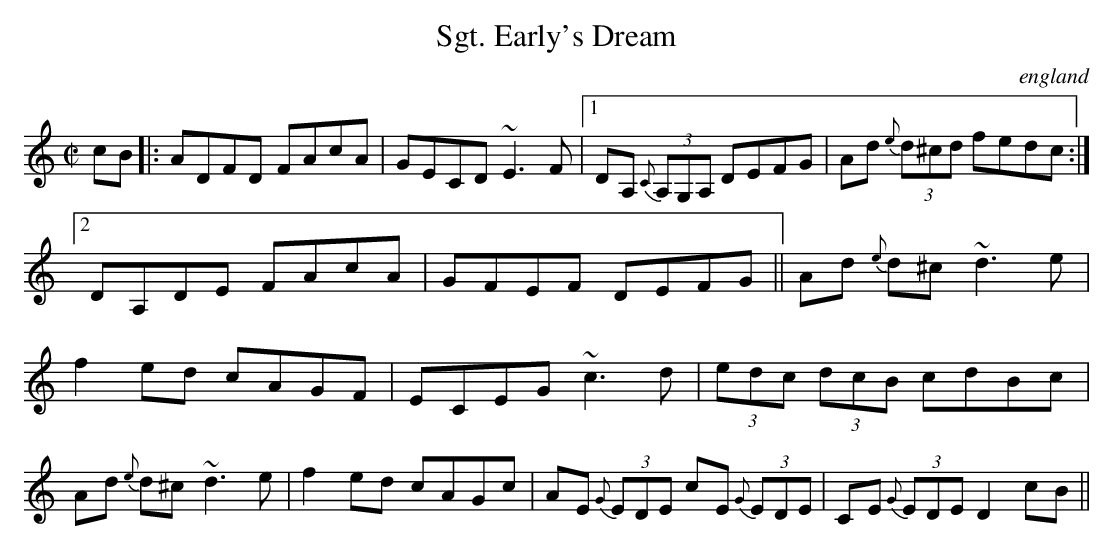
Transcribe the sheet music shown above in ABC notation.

X:1
T:Sgt. Early's Dream
O:england
M:C|
K:DDor
cB|:ADFD FAcA|GECD ~E3F|1DA, {C}(3A,G,A, DEFG|Ad {e}(3d^cd fedc:|2\
DA,DE FAcA|GFEF DEFG||\
Ad {e}d^c ~d3e|f2 ed cAGF|ECEG ~c3d|(3edc (3dcB cdBc|\
Ad {e}d^c ~d3e|f2 ed cAGc|AE {G}(3EDE cE {G}(3EDE|CE {G}(3EDE D2 cB||
